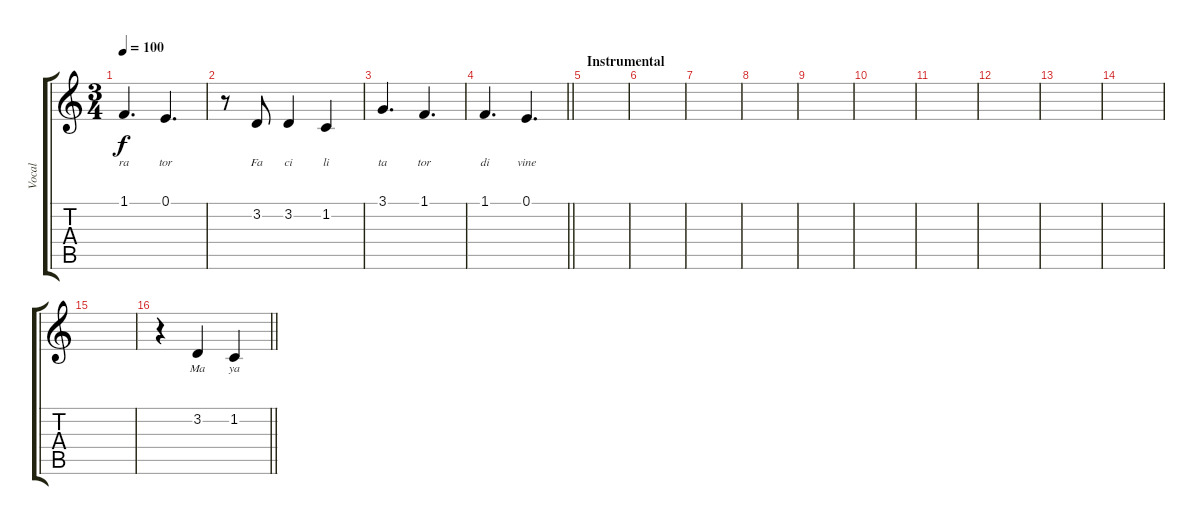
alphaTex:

\track ("Vocal" "Vocal") {instrument acousticgrandpiano}
\staff {score tabs}
\tuning (E4 B3 G3 D3 A2 E2) {hide}
\ts (3 4)
\tempo 100
\clef g2
\ks c
1.1.4{d lyrics (0 "ra") lyrics (1 "") lyrics (2 "") lyrics (3 "") lyrics (4 "") dy f} 0.1.4{d lyrics (0 "tor") lyrics (1 "") lyrics (2 "") lyrics (3 "") lyrics (4 "")} |
r.8 3.2.8{lyrics (0 "Fa") lyrics (1 "") lyrics (2 "") lyrics (3 "") lyrics (4 "")} 3.2.4{lyrics (0 "ci") lyrics (1 "") lyrics (2 "") lyrics (3 "") lyrics (4 "")} 1.2.4{lyrics (0 "li") lyrics (1 "") lyrics (2 "") lyrics (3 "") lyrics (4 "")} |
3.1.4{d lyrics (0 "ta") lyrics (1 "") lyrics (2 "") lyrics (3 "") lyrics (4 "")} 1.1.4{d lyrics (0 "tor") lyrics (1 "") lyrics (2 "") lyrics (3 "") lyrics (4 "")} |
\barLineRight lightlight
1.1.4{d lyrics (0 "di") lyrics (1 "") lyrics (2 "") lyrics (3 "") lyrics (4 "")} 0.1.4{d lyrics (0 "vine") lyrics (1 "") lyrics (2 "") lyrics (3 "") lyrics (4 "")} |
\section ("" "Instrumental")
|
|
|
|
|
|
|
|
|
|
|
\barLineRight lightlight
r.4 3.2.4{lyrics (0 "Ma") lyrics (1 "") lyrics (2 "") lyrics (3 "") lyrics (4 "")} 1.2.4{lyrics (0 "ya") lyrics (1 "") lyrics (2 "") lyrics (3 "") lyrics (4 "")}
